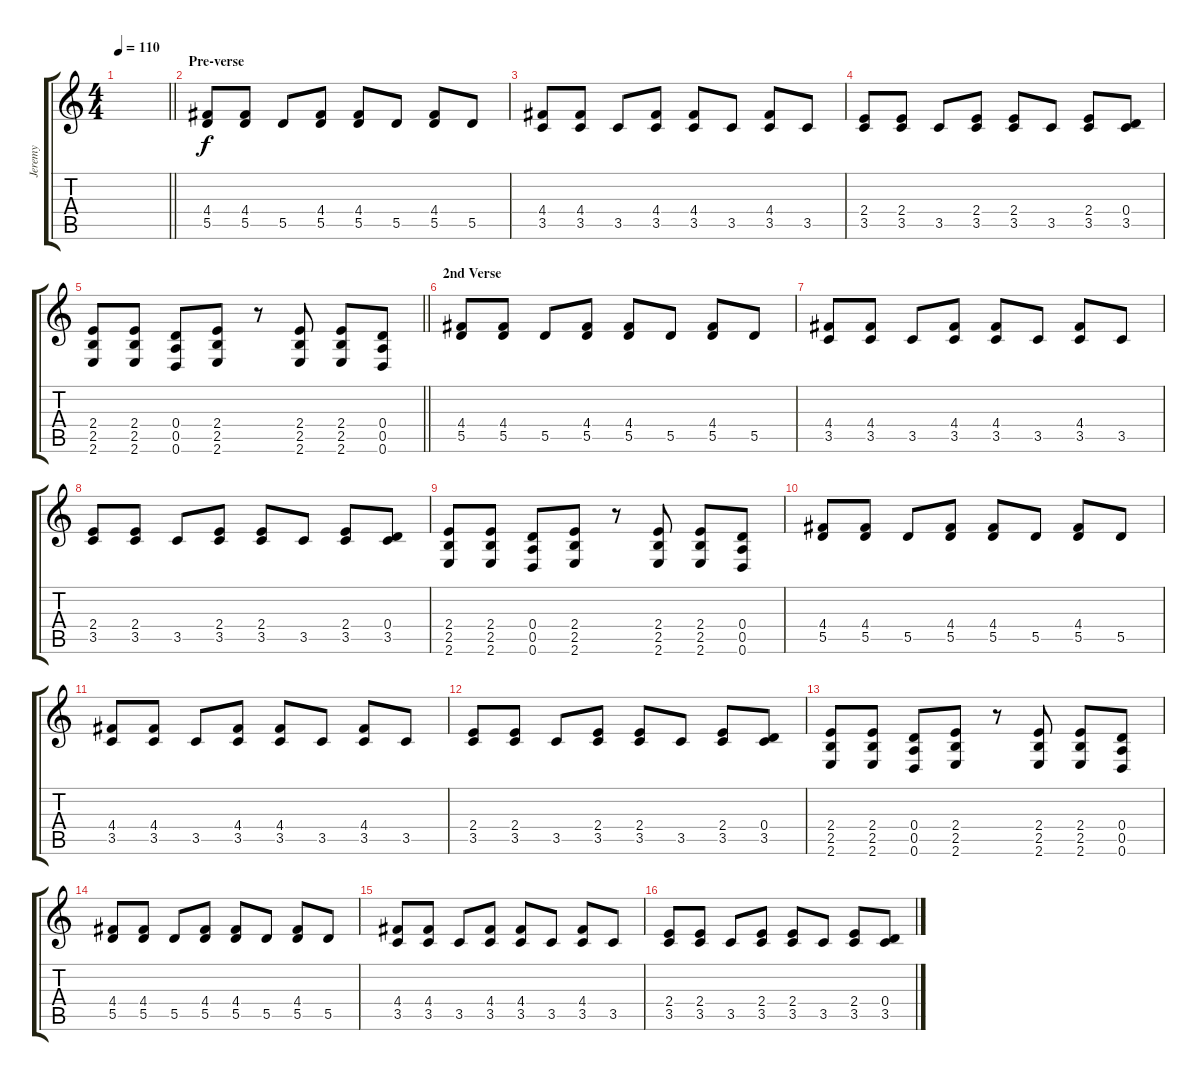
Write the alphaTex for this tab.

\track ("Jeremy" "Jeremy") {instrument distortionguitar}
\staff {score tabs}
\tuning (E4 B3 G3 D3 A2 D2) {hide}
\ts (4 4)
\tempo 110
\clef g2
\barLineRight lightlight
\ks c
|
\section ("" "Pre-verse ")
(4.4 5.5).8 (4.4 5.5).8 5.5.8 (4.4 5.5).8 (4.4 5.5).8 5.5.8 (4.4 5.5).8 5.5.8 |
(4.4 3.5).8 (4.4 3.5).8 3.5.8 (4.4 3.5).8 (4.4 3.5).8 3.5.8 (4.4 3.5).8 3.5.8 |
(2.4 3.5).8 (2.4 3.5).8 3.5.8 (2.4 3.5).8 (2.4 3.5).8 3.5.8 (2.4 3.5).8 (0.4 3.5).8 |
\barLineRight lightlight
(2.4 2.5 2.6).8 (2.4 2.5 2.6).8 (0.4 0.5 0.6).8 (2.4 2.5 2.6).8 r.8 (2.4 2.5 2.6).8 (2.4 2.5 2.6).8 (0.4 0.5 0.6).8 |
\section ("" "2nd Verse")
(4.4 5.5).8 (4.4 5.5).8 5.5.8 (4.4 5.5).8 (4.4 5.5).8 5.5.8 (4.4 5.5).8 5.5.8 |
(4.4 3.5).8 (4.4 3.5).8 3.5.8 (4.4 3.5).8 (4.4 3.5).8 3.5.8 (4.4 3.5).8 3.5.8 |
(2.4 3.5).8 (2.4 3.5).8 3.5.8 (2.4 3.5).8 (2.4 3.5).8 3.5.8 (2.4 3.5).8 (0.4 3.5).8 |
(2.4 2.5 2.6).8 (2.4 2.5 2.6).8 (0.4 0.5 0.6).8 (2.4 2.5 2.6).8 r.8 (2.4 2.5 2.6).8 (2.4 2.5 2.6).8 (0.4 0.5 0.6).8 |
(4.4 5.5).8 (4.4 5.5).8 5.5.8 (4.4 5.5).8 (4.4 5.5).8 5.5.8 (4.4 5.5).8 5.5.8 |
(4.4 3.5).8 (4.4 3.5).8 3.5.8 (4.4 3.5).8 (4.4 3.5).8 3.5.8 (4.4 3.5).8 3.5.8 |
(2.4 3.5).8 (2.4 3.5).8 3.5.8 (2.4 3.5).8 (2.4 3.5).8 3.5.8 (2.4 3.5).8 (0.4 3.5).8 |
(2.4 2.5 2.6).8 (2.4 2.5 2.6).8 (0.4 0.5 0.6).8 (2.4 2.5 2.6).8 r.8 (2.4 2.5 2.6).8 (2.4 2.5 2.6).8 (0.4 0.5 0.6).8 |
(4.4 5.5).8 (4.4 5.5).8 5.5.8 (4.4 5.5).8 (4.4 5.5).8 5.5.8 (4.4 5.5).8 5.5.8 |
(4.4 3.5).8 (4.4 3.5).8 3.5.8 (4.4 3.5).8 (4.4 3.5).8 3.5.8 (4.4 3.5).8 3.5.8 |
(2.4 3.5).8 (2.4 3.5).8 3.5.8 (2.4 3.5).8 (2.4 3.5).8 3.5.8 (2.4 3.5).8 (0.4 3.5).8
